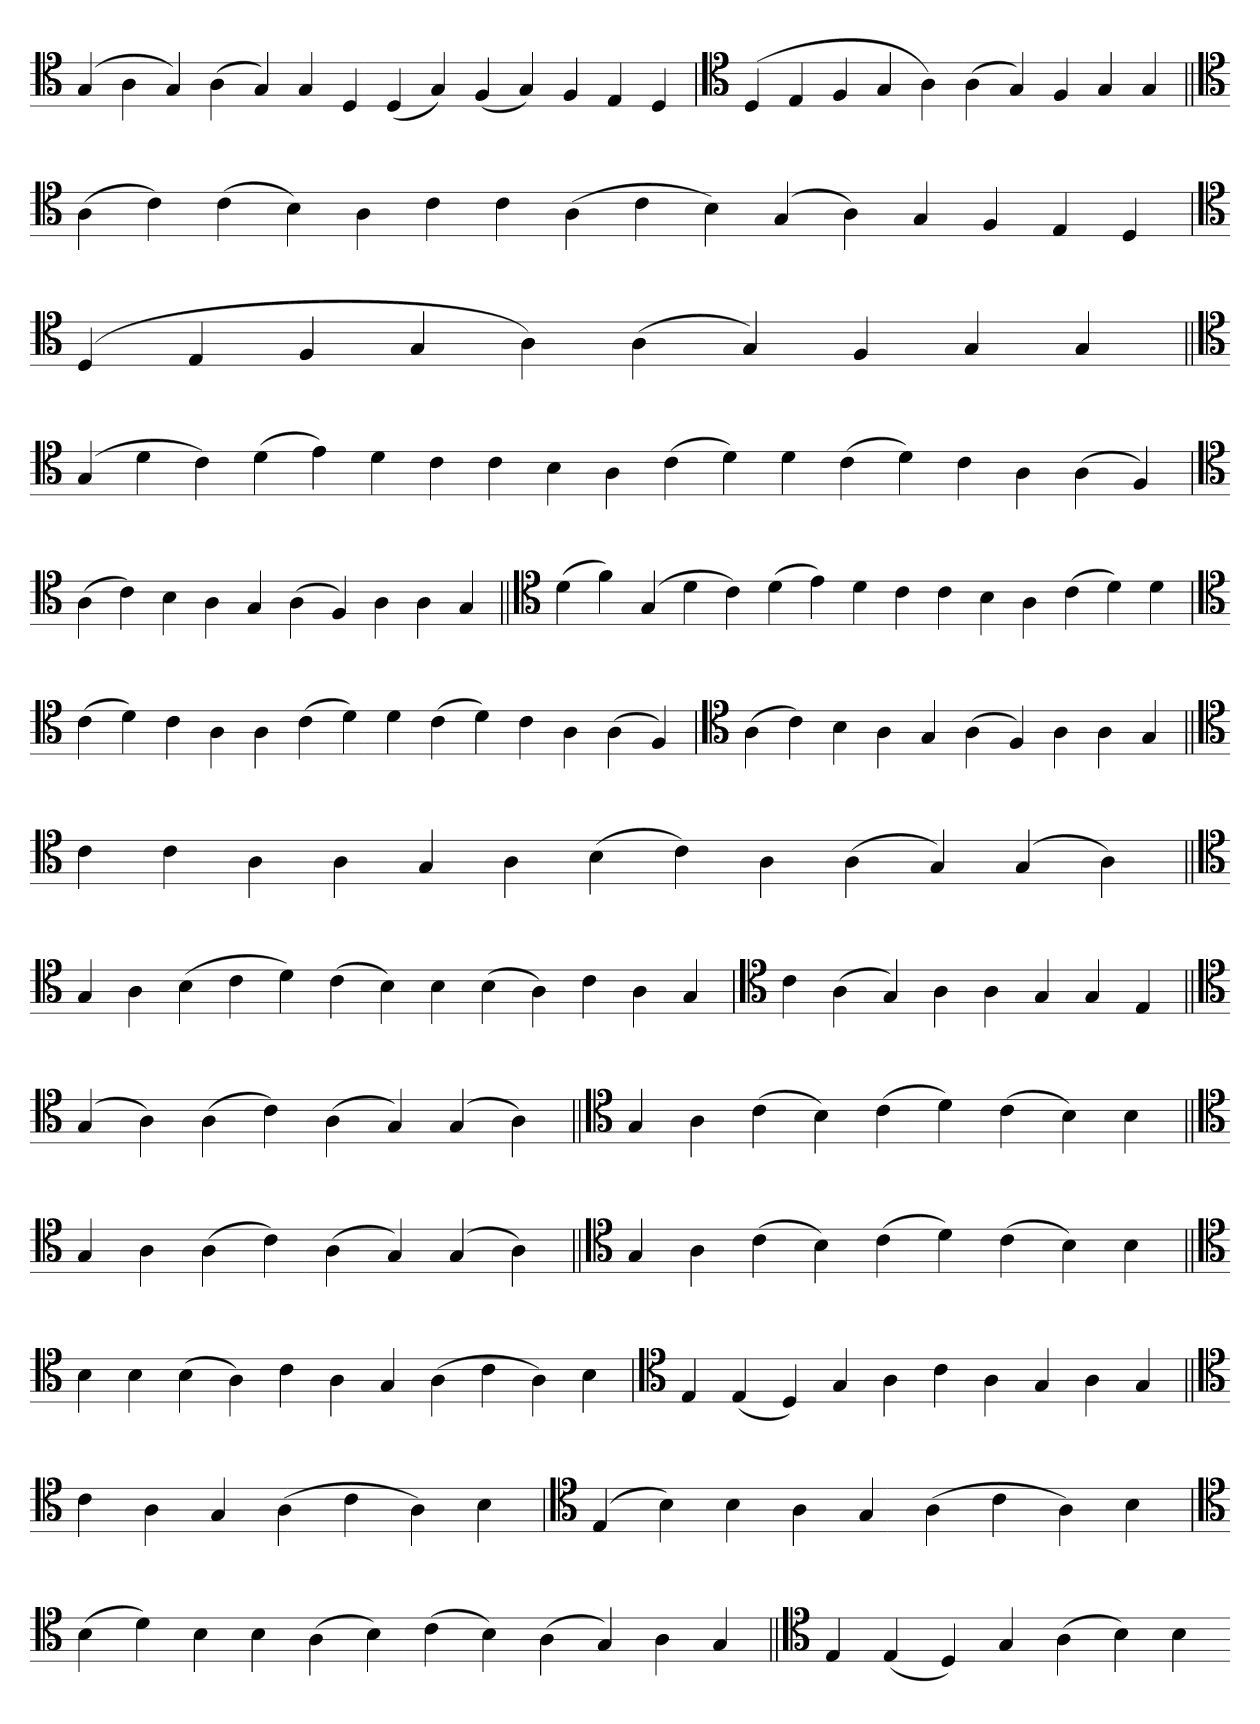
**kern
*part1
*staff1
*clefC4
=
(4G
4A
4G)
(4A
4G)
4G
4D
(4D
4G)
(4F
4G)
4F
4E
4D
=`
*clefC4
(4D
4E
4F
4G
4A)
(4A
4G)
4F
4G
4G
=||
*clefC4
(4A
4c)
(4c
4B)
4A
4c
4c
(4A
4c
4B)
(4G
4A)
4G
4F
4E
4D
=`
*clefC4
(4D
4E
4F
4G
4A)
(4A
4G)
4F
4G
4G
=||
*clefC4
(4G
4d
4c)
(4d
4e)
4d
4c
4c
4B
4A
(4c
4d)
4d
(4c
4d)
4c
4A
(4A
4F)
=`
*clefC4
(4A
4c)
4B
4A
4G
(4A
4F)
4A
4A
4G
=||
*clefC4
(4d
4f)
(4G
4d
4c)
(4d
4e)
4d
4c
4c
4B
4A
(4c
4d)
4d
=`
*clefC4
(4c
4d)
4c
4A
4A
(4c
4d)
4d
(4c
4d)
4c
4A
(4A
4F)
=`
*clefC4
(4A
4c)
4B
4A
4G
(4A
4F)
4A
4A
4G
=||
*clefC4
4c
4c
4A
4A
4G
4A
(4B
4c)
4A
(4A
4G)
(4G
4A)
=||
*clefC4
4G
4A
(4B
4c
4d)
(4c
4B)
4B
(4B
4A)
4c
4A
4G
=`
*clefC4
4c
(4A
4G)
4A
4A
4G
4G
4E
=||
*clefC4
(4G
4A)
(4A
4c)
(4A
4G)
(4G
4A)
=||
*clefC4
4G
4A
(4c
4B)
(4c
4d)
(4c
4B)
4B
=||
*clefC4
4G
4A
(4A
4c)
(4A
4G)
(4G
4A)
=||
*clefC4
4G
4A
(4c
4B)
(4c
4d)
(4c
4B)
4B
=||
*clefC4
4B
4B
(4B
4A)
4c
4A
4G
(4A
4c
4A)
4B
=`
*clefC4
4E
(4E
4D)
4G
4A
4c
4A
4G
4A
4G
=||
*clefC4
4c
4A
4G
(4A
4c
4A)
4B
=`
*clefC4
(4E
4B)
4B
4A
4G
(4A
4c
4A)
4B
=`
*clefC4
(4B
4d)
4B
4B
(4A
4B)
(4c
4B)
(4A
4G)
4A
4G
=||
*clefC4
4E
(4E
4D)
4G
(4A
4B)
4B
=-
*-
